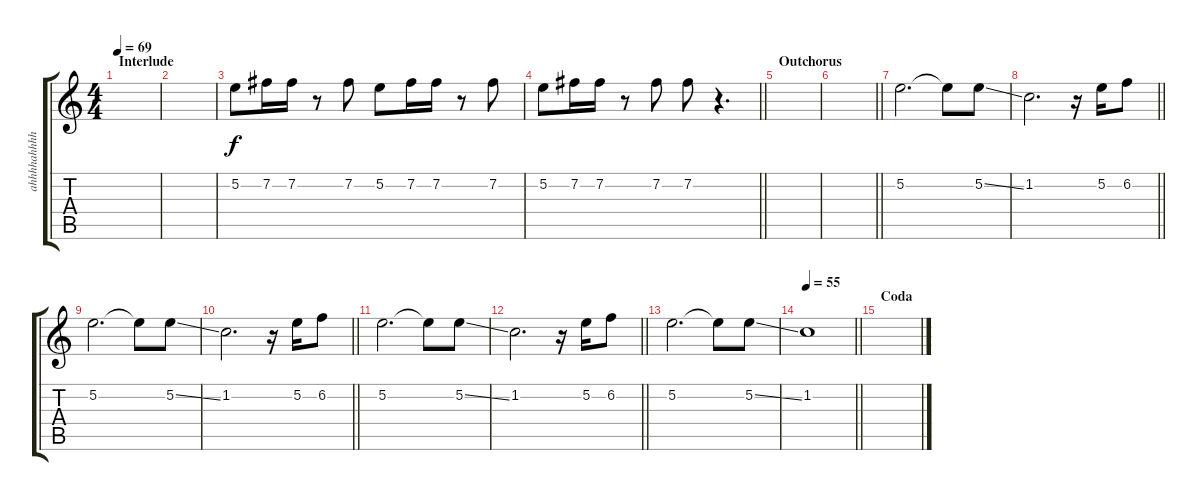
\track ("ahhhhahhhhhhaaaaaaaaaaaaaahhhhhhhh" "ahhhhahhhh") {instrument electricguitarclean}
\staff {score tabs}
\tuning (E4 B3 G3 D3 A2 E2) {hide}
\ts (4 4)
\section ("" "Interlude")
\tempo 69
\clef g2
\ks c
|
|
5.2.8 7.2.16 7.2.16 r.8 7.2.8 5.2.8 7.2.16 7.2.16 r.8 7.2.8 |
\barLineRight lightlight
5.2.8 7.2.16 7.2.16 r.8 7.2.8 7.2.8 r.4{d} |
\section ("" "Outchorus")
|
\barLineRight lightlight
|
5.2.2{d} 5.2{t}.8 5.2{ss}.8 |
\barLineRight lightlight
1.2.2{d} r.16 5.2.16 6.2.8 |
5.2.2{d} 5.2{t}.8 5.2{ss}.8 |
\barLineRight lightlight
1.2.2{d} r.16 5.2.16 6.2.8 |
5.2.2{d} 5.2{t}.8 5.2{ss}.8 |
\barLineRight lightlight
1.2.2{d} r.16 5.2.16 6.2.8 |
5.2.2{d} 5.2{t}.8 5.2{ss}.8 |
\tempo 55
\barLineRight lightlight
1.2.1 |
\section ("" "Coda")
